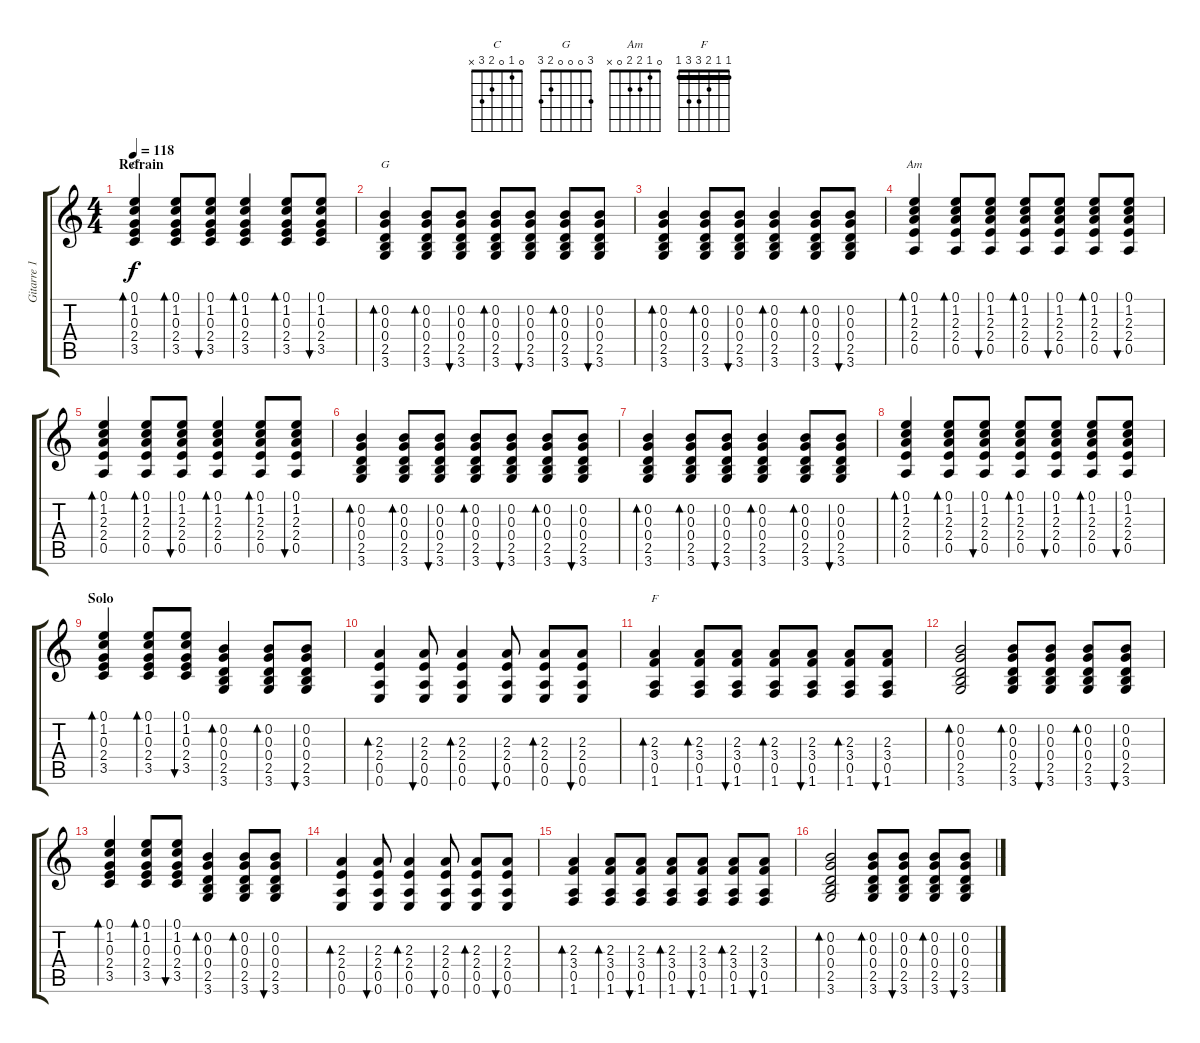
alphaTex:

\track ("Gitarre 1" "Gitarre 1") {instrument acousticguitarsteel}
\staff {score tabs}
\tuning (E4 B3 G3 D3 A2 E2) {hide}
\chord ("C" 0 1 0 2 3 x)
\chord ("G" 3 0 0 0 2 3)
\chord ("Am" 0 1 2 2 0 x)
\chord ("F" 1 1 2 3 3 1) {barre 1}
\ts (4 4)
\section ("" "Refrain")
\tempo 118
\clef g2
\ks c
(0.1 1.2 0.3 2.4 3.5).4{bd 60 ch "C" dy f} (0.1 1.2 0.3 2.4 3.5).8{bd 60} (0.1 1.2 0.3 2.4 3.5).8{bu 60} (0.1 1.2 0.3 2.4 3.5).4{bd 60} (0.1 1.2 0.3 2.4 3.5).8{bd 60} (0.1 1.2 0.3 2.4 3.5).8{bu 60} |
(0.2 0.3 0.4 2.5 3.6).4{bd 60 ch "G"} (0.2 0.3 0.4 2.5 3.6).8{bd 60} (0.2 0.3 0.4 2.5 3.6).8{bu 60} (0.2 0.3 0.4 2.5 3.6).8{bd 60} (0.2 0.3 0.4 2.5 3.6).8{bu 60} (0.2 0.3 0.4 2.5 3.6).8{bd 60} (0.2 0.3 0.4 2.5 3.6).8{bu 60} |
(0.2 0.3 0.4 2.5 3.6).4{bd 60} (0.2 0.3 0.4 2.5 3.6).8{bd 60} (0.2 0.3 0.4 2.5 3.6).8{bu 60} (0.2 0.3 0.4 2.5 3.6).4{bd 60} (0.2 0.3 0.4 2.5 3.6).8{bd 60} (0.2 0.3 0.4 2.5 3.6).8{bu 60} |
(0.1 1.2 2.3 2.4 0.5).4{bd 60 ch "Am"} (0.1 1.2 2.3 2.4 0.5).8{bd 60} (0.1 1.2 2.3 2.4 0.5).8{bu 60} (0.1 1.2 2.3 2.4 0.5).8{bd 60} (0.1 1.2 2.3 2.4 0.5).8{bu 60} (0.1 1.2 2.3 2.4 0.5).8{bd 60} (0.1 1.2 2.3 2.4 0.5).8{bu 60} |
(0.1 1.2 2.3 2.4 0.5).4{bd 60} (0.1 1.2 2.3 2.4 0.5).8{bd 60} (0.1 1.2 2.3 2.4 0.5).8{bu 60} (0.1 1.2 2.3 2.4 0.5).4{bd 60} (0.1 1.2 2.3 2.4 0.5).8{bd 60} (0.1 1.2 2.3 2.4 0.5).8{bu 60} |
(0.2 0.3 0.4 2.5 3.6).4{bd 60} (0.2 0.3 0.4 2.5 3.6).8{bd 60} (0.2 0.3 0.4 2.5 3.6).8{bu 60} (0.2 0.3 0.4 2.5 3.6).8{bd 60} (0.2 0.3 0.4 2.5 3.6).8{bu 60} (0.2 0.3 0.4 2.5 3.6).8{bd 60} (0.2 0.3 0.4 2.5 3.6).8{bu 60} |
(0.2 0.3 0.4 2.5 3.6).4{bd 60} (0.2 0.3 0.4 2.5 3.6).8{bd 60} (0.2 0.3 0.4 2.5 3.6).8{bu 60} (0.2 0.3 0.4 2.5 3.6).4{bd 60} (0.2 0.3 0.4 2.5 3.6).8{bd 60} (0.2 0.3 0.4 2.5 3.6).8{bu 60} |
(0.1 1.2 2.3 2.4 0.5).4{bd 60} (0.1 1.2 2.3 2.4 0.5).8{bd 60} (0.1 1.2 2.3 2.4 0.5).8{bu 60} (0.1 1.2 2.3 2.4 0.5).8{bd 60} (0.1 1.2 2.3 2.4 0.5).8{bu 60} (0.1 1.2 2.3 2.4 0.5).8{bd 60} (0.1 1.2 2.3 2.4 0.5).8{bu 60} |
\section ("" "Solo")
(0.1 1.2 0.3 2.4 3.5).4{bd 60} (0.1 1.2 0.3 2.4 3.5).8{bd 60} (0.1 1.2 0.3 2.4 3.5).8{bu 60} (0.2 0.3 0.4 2.5 3.6).4{bd 60} (0.2 0.3 0.4 2.5 3.6).8{bd 60} (0.2 0.3 0.4 2.5 3.6).8{bu 60} |
(2.3 2.4 0.5 0.6).4{bd 60} (2.3 2.4 0.5 0.6).8{bu 60} (2.3 2.4 0.5 0.6).4{bd 60} (2.3 2.4 0.5 0.6).8{bu 60} (2.3 2.4 0.5 0.6).8{bd 60} (2.3 2.4 0.5 0.6).8{bu 60} |
(2.3 3.4 0.5 1.6).4{bd 60 ch "F"} (2.3 3.4 0.5 1.6).8{bd 60} (2.3 3.4 0.5 1.6).8{bu 60} (2.3 3.4 0.5 1.6).8{bd 60} (2.3 3.4 0.5 1.6).8{bu 60} (2.3 3.4 0.5 1.6).8{bd 60} (2.3 3.4 0.5 1.6).8{bu 60} |
(0.2 0.3 0.4 2.5 3.6).2{bd 60} (0.2 0.3 0.4 2.5 3.6).8{bd 60} (0.2 0.3 0.4 2.5 3.6).8{bu 60} (0.2 0.3 0.4 2.5 3.6).8{bd 60} (0.2 0.3 0.4 2.5 3.6).8{bu 60} |
(0.1 1.2 0.3 2.4 3.5).4{bd 60} (0.1 1.2 0.3 2.4 3.5).8{bd 60} (0.1 1.2 0.3 2.4 3.5).8{bu 60} (0.2 0.3 0.4 2.5 3.6).4{bd 60} (0.2 0.3 0.4 2.5 3.6).8{bd 60} (0.2 0.3 0.4 2.5 3.6).8{bu 60} |
(2.3 2.4 0.5 0.6).4{bd 60} (2.3 2.4 0.5 0.6).8{bu 60} (2.3 2.4 0.5 0.6).4{bd 60} (2.3 2.4 0.5 0.6).8{bu 60} (2.3 2.4 0.5 0.6).8{bd 60} (2.3 2.4 0.5 0.6).8{bu 60} |
(2.3 3.4 0.5 1.6).4{bd 60} (2.3 3.4 0.5 1.6).8{bd 60} (2.3 3.4 0.5 1.6).8{bu 60} (2.3 3.4 0.5 1.6).8{bd 60} (2.3 3.4 0.5 1.6).8{bu 60} (2.3 3.4 0.5 1.6).8{bd 60} (2.3 3.4 0.5 1.6).8{bu 60} |
(0.2 0.3 0.4 2.5 3.6).2{bd 60} (0.2 0.3 0.4 2.5 3.6).8{bd 60} (0.2 0.3 0.4 2.5 3.6).8{bu 60} (0.2 0.3 0.4 2.5 3.6).8{bd 60} (0.2 0.3 0.4 2.5 3.6).8{bu 60}
